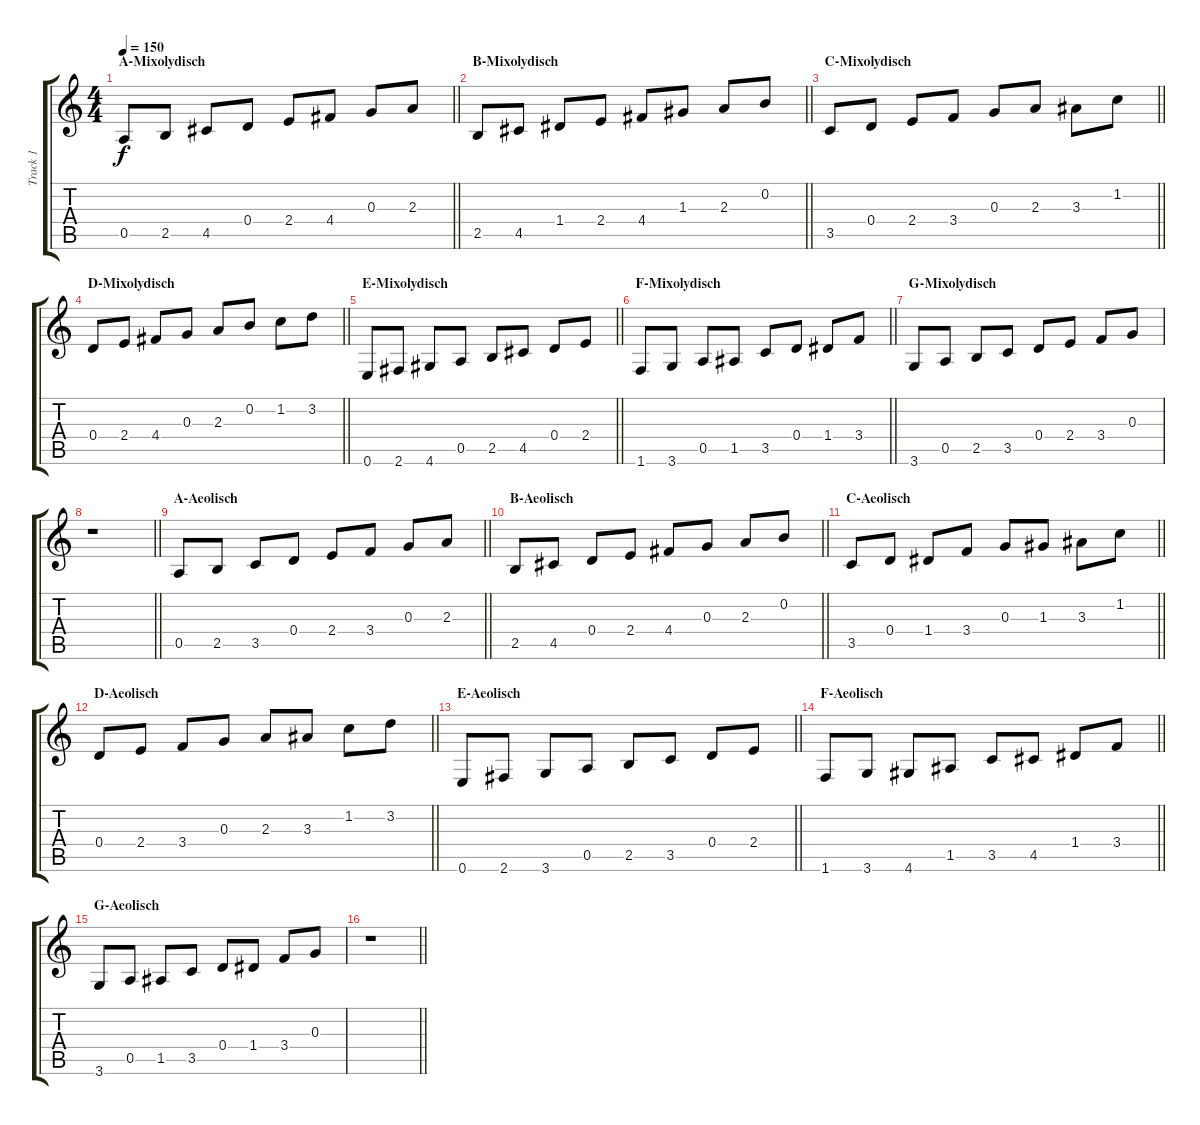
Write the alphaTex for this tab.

\track ("Track 1" "Track 1") {instrument acousticguitarsteel}
\staff {score tabs}
\tuning (E4 B3 G3 D3 A2 E2) {hide}
\ts (4 4)
\section ("" "A-Mixolydisch")
\tempo 150
\clef g2
\barLineRight lightlight
\ks c
0.5.8{dy f} 2.5.8 4.5.8 0.4.8 2.4.8 4.4.8 0.3.8 2.3.8 |
\section ("" "B-Mixolydisch")
\barLineRight lightlight
2.5.8 4.5.8 1.4.8 2.4.8 4.4.8 1.3.8 2.3.8 0.2.8 |
\section ("" "C-Mixolydisch")
\barLineRight lightlight
3.5.8 0.4.8 2.4.8 3.4.8 0.3.8 2.3.8 3.3.8 1.2.8 |
\section ("" "D-Mixolydisch")
\barLineRight lightlight
0.4.8 2.4.8 4.4.8 0.3.8 2.3.8 0.2.8 1.2.8 3.2.8 |
\section ("" "E-Mixolydisch")
\barLineRight lightlight
0.6.8 2.6.8 4.6.8 0.5.8 2.5.8 4.5.8 0.4.8 2.4.8 |
\section ("" "F-Mixolydisch")
\barLineRight lightlight
1.6.8 3.6.8 0.5.8 1.5.8 3.5.8 0.4.8 1.4.8 3.4.8 |
\section ("" "G-Mixolydisch")
3.6.8 0.5.8 2.5.8 3.5.8 0.4.8 2.4.8 3.4.8 0.3.8 |
\barLineRight lightlight
r.1 |
\section ("" "A-Aeolisch")
\barLineRight lightlight
0.5.8 2.5.8 3.5.8 0.4.8 2.4.8 3.4.8 0.3.8 2.3.8 |
\section ("" "B-Aeolisch")
\barLineRight lightlight
2.5.8 4.5.8 0.4.8 2.4.8 4.4.8 0.3.8 2.3.8 0.2.8 |
\section ("" "C-Aeolisch")
\barLineRight lightlight
3.5.8 0.4.8 1.4.8 3.4.8 0.3.8 1.3.8 3.3.8 1.2.8 |
\section ("" "D-Aeolisch")
\barLineRight lightlight
0.4.8 2.4.8 3.4.8 0.3.8 2.3.8 3.3.8 1.2.8 3.2.8 |
\section ("" "E-Aeolisch")
\barLineRight lightlight
0.6.8 2.6.8 3.6.8 0.5.8 2.5.8 3.5.8 0.4.8 2.4.8 |
\section ("" "F-Aeolisch")
\barLineRight lightlight
1.6.8 3.6.8 4.6.8 1.5.8 3.5.8 4.5.8 1.4.8 3.4.8 |
\section ("" "G-Aeolisch")
3.6.8 0.5.8 1.5.8 3.5.8 0.4.8 1.4.8 3.4.8 0.3.8 |
\barLineRight lightlight
r.1
